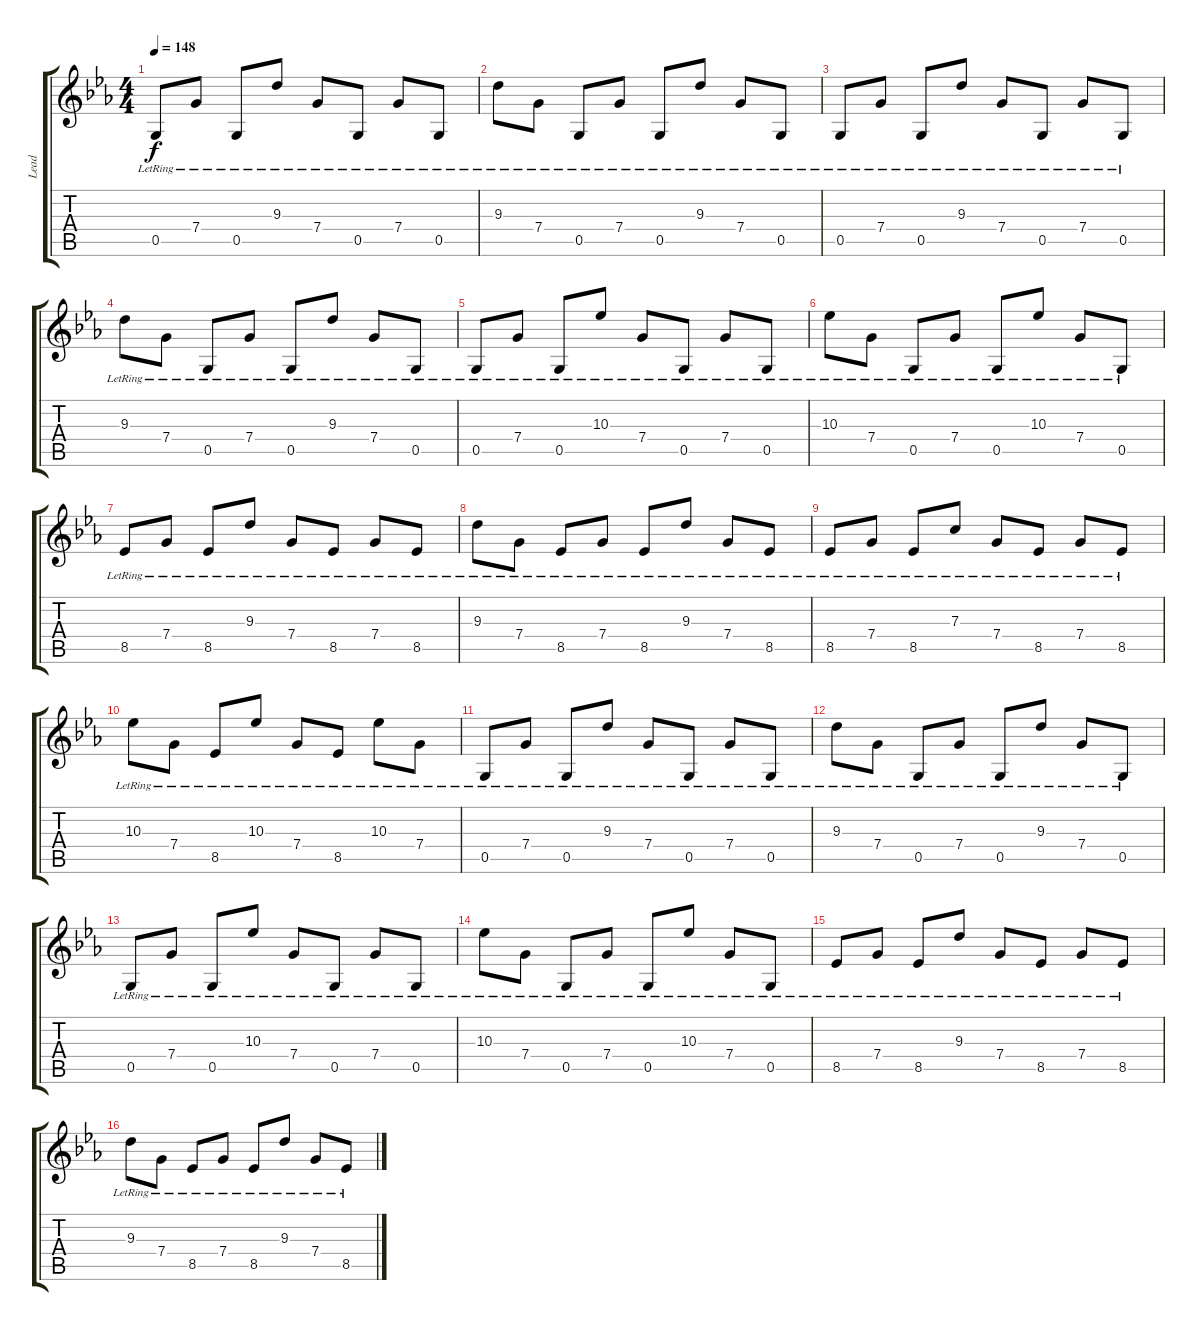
\track ("Lead" "Lead") {instrument distortionguitar}
\staff {score tabs}
\tuning (D4 A3 F3 C3 G2 C2) {hide}
\ts (4 4)
\tempo 148
\clef g2
\ks cminor
0.5{lr}.8{dy f} 7.4{lr}.8 0.5{lr}.8 9.3{lr}.8 7.4{lr}.8 0.5{lr}.8 7.4{lr}.8 0.5{lr}.8 |
9.3{lr}.8 7.4{lr}.8 0.5{lr}.8 7.4{lr}.8 0.5{lr}.8 9.3{lr}.8 7.4{lr}.8 0.5{lr}.8 |
0.5{lr}.8 7.4{lr}.8 0.5{lr}.8 9.3{lr}.8 7.4{lr}.8 0.5{lr}.8 7.4{lr}.8 0.5{lr}.8 |
9.3{lr}.8 7.4{lr}.8 0.5{lr}.8 7.4{lr}.8 0.5{lr}.8 9.3{lr}.8 7.4{lr}.8 0.5{lr}.8 |
0.5{lr}.8 7.4{lr}.8 0.5{lr}.8 10.3{lr}.8 7.4{lr}.8 0.5{lr}.8 7.4{lr}.8 0.5{lr}.8 |
10.3{lr}.8 7.4{lr}.8 0.5{lr}.8 7.4{lr}.8 0.5{lr}.8 10.3{lr}.8 7.4{lr}.8 0.5{lr}.8 |
8.5{lr}.8 7.4{lr}.8 8.5{lr}.8 9.3{lr}.8 7.4{lr}.8 8.5{lr}.8 7.4{lr}.8 8.5{lr}.8 |
9.3{lr}.8 7.4{lr}.8 8.5{lr}.8 7.4{lr}.8 8.5{lr}.8 9.3{lr}.8 7.4{lr}.8 8.5{lr}.8 |
8.5{lr}.8 7.4{lr}.8 8.5{lr}.8 7.3{lr}.8 7.4{lr}.8 8.5{lr}.8 7.4{lr}.8 8.5{lr}.8 |
10.3{lr}.8 7.4{lr}.8 8.5{lr}.8 10.3{lr}.8 7.4{lr}.8 8.5{lr}.8 10.3{lr}.8 7.4{lr}.8 |
0.5{lr}.8 7.4{lr}.8 0.5{lr}.8 9.3{lr}.8 7.4{lr}.8 0.5{lr}.8 7.4{lr}.8 0.5{lr}.8 |
9.3{lr}.8 7.4{lr}.8 0.5{lr}.8 7.4{lr}.8 0.5{lr}.8 9.3{lr}.8 7.4{lr}.8 0.5{lr}.8 |
0.5{lr}.8 7.4{lr}.8 0.5{lr}.8 10.3{lr}.8 7.4{lr}.8 0.5{lr}.8 7.4{lr}.8 0.5{lr}.8 |
10.3{lr}.8 7.4{lr}.8 0.5{lr}.8 7.4{lr}.8 0.5{lr}.8 10.3{lr}.8 7.4{lr}.8 0.5{lr}.8 |
8.5{lr}.8 7.4{lr}.8 8.5{lr}.8 9.3{lr}.8 7.4{lr}.8 8.5{lr}.8 7.4{lr}.8 8.5{lr}.8 |
9.3{lr}.8 7.4{lr}.8 8.5{lr}.8 7.4{lr}.8 8.5{lr}.8 9.3{lr}.8 7.4{lr}.8 8.5{lr}.8
